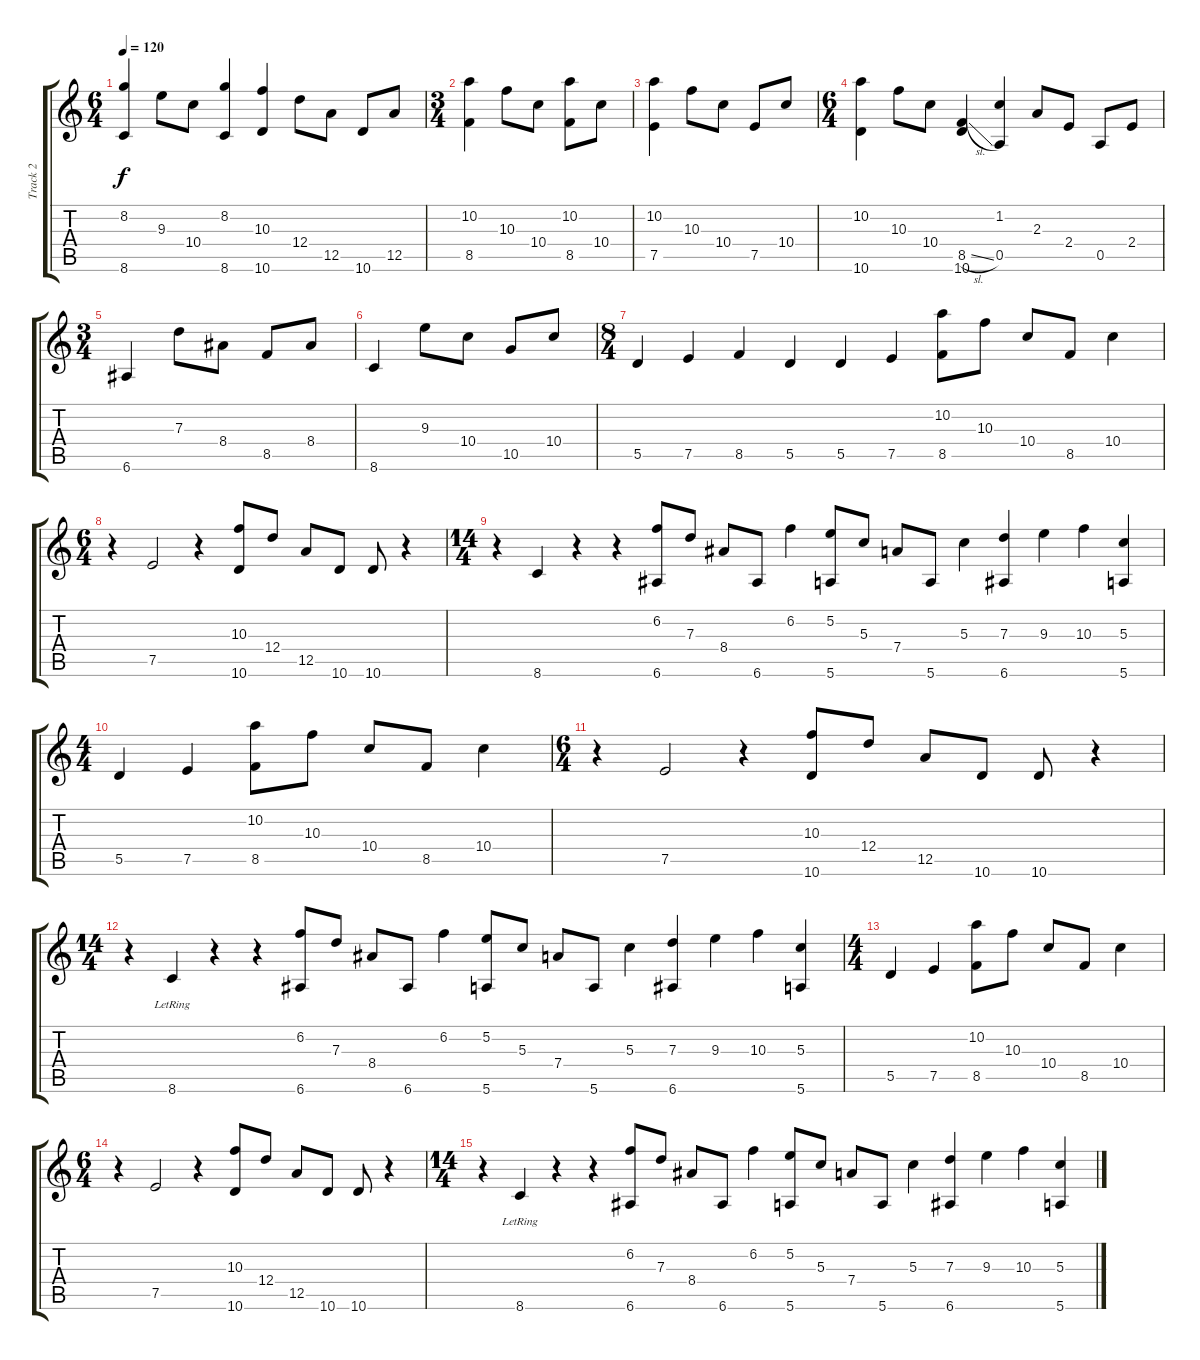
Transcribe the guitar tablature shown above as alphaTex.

\track ("Track 2" "Track 2") {instrument acousticguitarsteel}
\staff {score tabs}
\tuning (E4 B3 G3 D3 A2 E2) {hide}
\ts (6 4)
\tempo 120
\clef g2
\ks c
(8.2 8.6).4{dy f} 9.3.8 10.4.8 (8.2 8.6).4 (10.3 10.6).4 12.4.8 12.5.8 10.6.8 12.5.8 |
\ts (3 4)
(10.2 8.5).4 10.3.8 10.4.8 (10.2 8.5).8 10.4.8 |
(10.2 7.5).4 10.3.8 10.4.8 7.5.8 10.4.8 |
\ts (6 4)
(10.2 10.6).4 10.3.8 10.4.8 (8.5{sl} 10.6).4 (1.2 0.5).4 2.3.8 2.4.8 0.5.8 2.4.8 |
\ts (3 4)
6.6.4 7.3.8 8.4.8 8.5.8 8.4.8 |
8.6.4 9.3.8 10.4.8 10.5.8 10.4.8 |
\ts (8 4)
5.5.4 7.5.4 8.5.4 5.5.4 5.5.4 7.5.4 (10.2 8.5).8 10.3.8 10.4.8 8.5.8 10.4.4 |
\ts (6 4)
r.4 7.5.2 r.4 (10.3 10.6).8 12.4.8 12.5.8 10.6.8 10.6.8 r.4 |
\ts (14 4)
r.4 8.6.4 r.4 r.4 (6.2 6.6).8 7.3.8 8.4.8 6.6.8 6.2.4 (5.2 5.6).8 5.3.8 7.4.8 5.6.8 5.3.4 (7.3 6.6).4 9.3.4 10.3.4 (5.3 5.6).4 |
\ts (4 4)
5.5.4 7.5.4 (10.2 8.5).8 10.3.8 10.4.8 8.5.8 10.4.4 |
\ts (6 4)
r.4 7.5.2 r.4 (10.3 10.6).8 12.4.8 12.5.8 10.6.8 10.6.8 r.4 |
\ts (14 4)
r.4 8.6{lr}.4 r.4 r.4 (6.2 6.6).8 7.3.8 8.4.8 6.6.8 6.2.4 (5.2 5.6).8 5.3.8 7.4.8 5.6.8 5.3.4 (7.3 6.6).4 9.3.4 10.3.4 (5.3 5.6).4 |
\ts (4 4)
5.5.4 7.5.4 (10.2 8.5).8 10.3.8 10.4.8 8.5.8 10.4.4 |
\ts (6 4)
r.4 7.5.2 r.4 (10.3 10.6).8 12.4.8 12.5.8 10.6.8 10.6.8 r.4 |
\ts (14 4)
r.4 8.6{lr}.4 r.4 r.4 (6.2 6.6).8 7.3.8 8.4.8 6.6.8 6.2.4 (5.2 5.6).8 5.3.8 7.4.8 5.6.8 5.3.4 (7.3 6.6).4 9.3.4 10.3.4 (5.3 5.6).4
